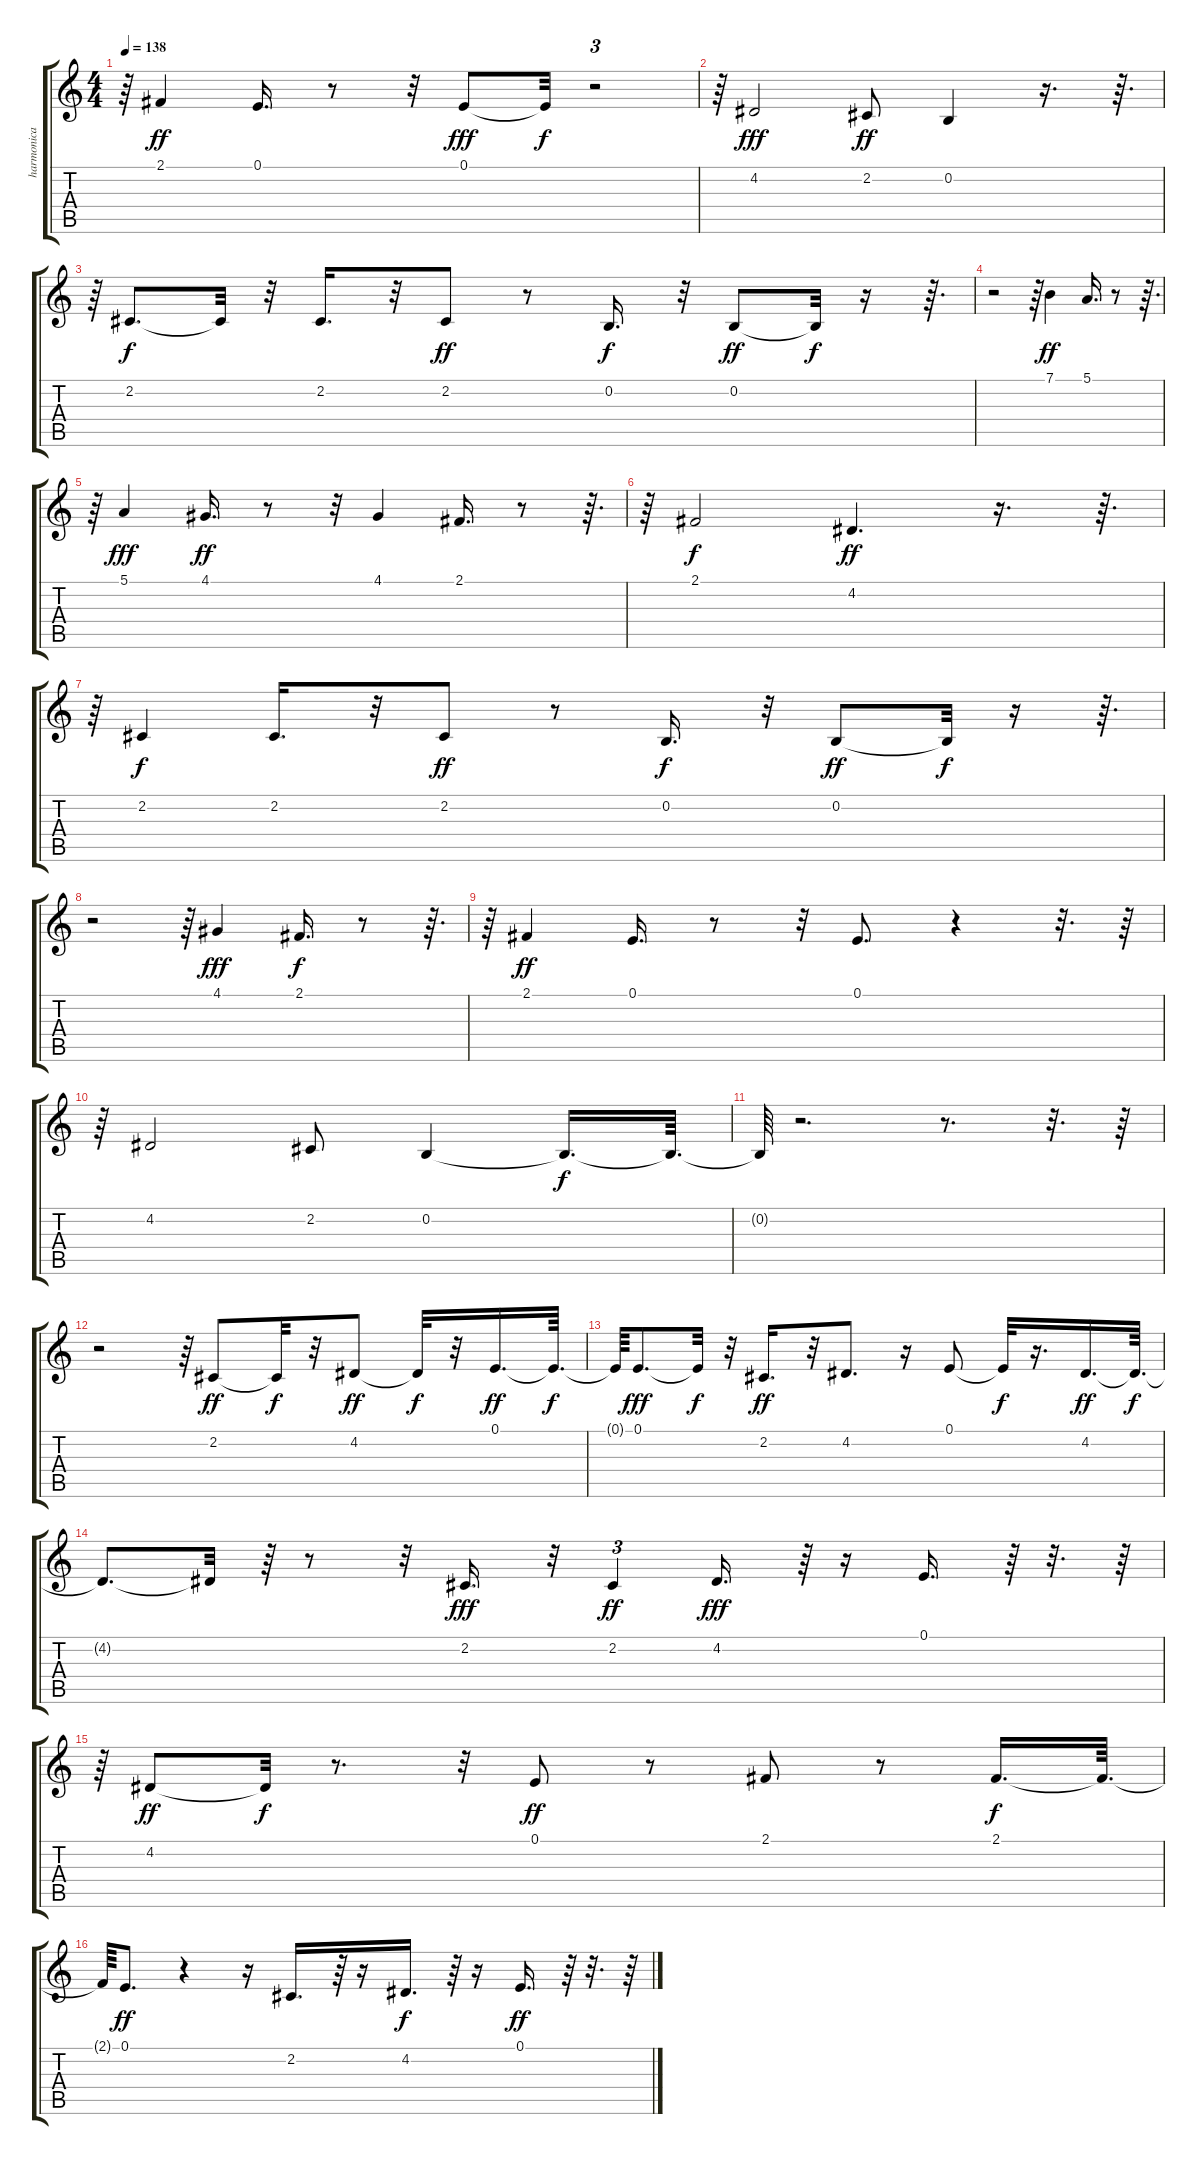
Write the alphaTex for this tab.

\track ("harmonica" "harmonica") {instrument harmonica}
\staff {score tabs}
\tuning (E4 B3 G3 D3 A2 E2) {hide}
\ts (4 4)
\tempo 138
\clef g2
\ks c
r.64{dy ff} 2.1.4 0.1.16{d} r.8 r.32 0.1.8{dy fff} 0.1{t}.32{dy f} r.2{tu (3 2)} |
r.64 4.2.2{dy fff} 2.2.8{dy ff} 0.2.4 r.16{d} r.64{d} |
r.64 2.2.8{d dy f} 2.2{t}.32 r.32 2.2.16{d} r.32 2.2.8{dy ff} r.8 0.2.16{d dy f} r.32 0.2.8{dy ff} 0.2{t}.32{dy f} r.16 r.64{d} |
r.2 r.64 7.1.4{dy ff} 5.1.16{d} r.8 r.64{d} |
r.64 5.1.4{dy fff} 4.1.16{d dy ff} r.8 r.32 4.1.4 2.1.16{d} r.8 r.64{d} |
r.64 2.1.2{dy f} 4.2.4{d dy ff} r.16{d} r.64{d} |
r.64 2.2.4{dy f} 2.2.16{d} r.32 2.2.8{dy ff} r.8 0.2.16{d dy f} r.32 0.2.8{dy ff} 0.2{t}.32{dy f} r.16 r.64{d} |
r.2 r.64 4.1.4{dy fff} 2.1.16{d dy f} r.8 r.64{d} |
r.64 2.1.4{dy ff} 0.1.16{d} r.8 r.32 0.1.8{d} r.4 r.32{d} r.64 |
r.64 4.2.2 2.2.8 0.2.4 0.2{t}.16{d dy f} 0.2{t}.64{d} |
0.2{t}.64 r.2{d} r.8{d} r.32{d} r.64 |
r.2 r.64 2.2.8{dy ff} 2.2{t}.32{dy f} r.32 4.2.8{dy ff} 4.2{t}.32{dy f} r.32 0.1.16{d dy ff} 0.1{t}.64{d dy f} |
0.1{t}.64 0.1.8{d dy fff} 0.1{t}.32{dy f} r.32 2.2.16{d dy ff} r.32 4.2.8{d} r.16 0.1.8 0.1{t}.32{dy f} r.16{d} 4.2.16{d dy ff} 4.2{t}.64{d dy f} |
4.2{t}.8{d} 4.2{t}.32 r.64 r.8 r.32 2.2.16{d dy fff} r.32 2.2.4{tu (3 2) dy ff} 4.2.16{d dy fff} r.64 r.16 0.1.16{d} r.64 r.32{d} r.64 |
r.64 4.2.8{dy ff} 4.2{t}.32{dy f} r.8{d} r.32 0.1.8{dy ff} r.8 2.1.8 r.8 2.1.16{d dy f} 2.1{t}.64{d} |
2.1{t}.64 0.1.8{d dy ff} r.4 r.16 2.2.16{d} r.64 r.16 4.2.16{d dy f} r.64 r.16 0.1.16{d dy ff} r.64 r.32{d} r.64
